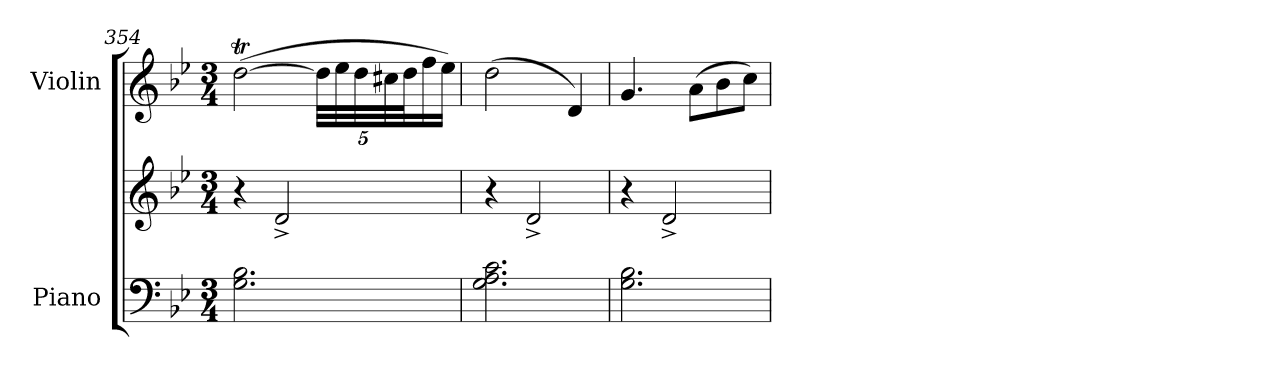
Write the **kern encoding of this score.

**kern	**kern	**kern
*part2	*part2	*part1
*staff3	*staff2	*staff1
*I"Piano	*	*I"Violin
*I'Pno.	*	*I'Vln.
*clefF4	*clefG2	*clefG2
*k[b-e-]	*k[b-e-]	*k[b-e-]
*M3/4	*M3/4	*M3/4
=354	=354	=354
2.G\ 2.B-\	4r	([2ddt\
.	2d^/	.
*	*	*Xbrackettup
.	.	40ddTTT\LLL]
*	*	*MM50
.	.	40ee-\
.	.	40dd\
.	.	40cc#X\
.	.	40dd\J
*	*	*MM70
.	.	16ff\
.	.	16ee-\JJ)
=355	=355	=355
2.G\ 2.A\ 2.c\	4r	(2dd\
.	2d^/	.
.	.	4d/)
=356	=356	=356
2.G\ 2.B-\	4r	4.g/
.	2d^/	.
.	.	(8a\L
.	.	8b-\
.	.	8cc\J)
=	=	=
*-	*-	*-
